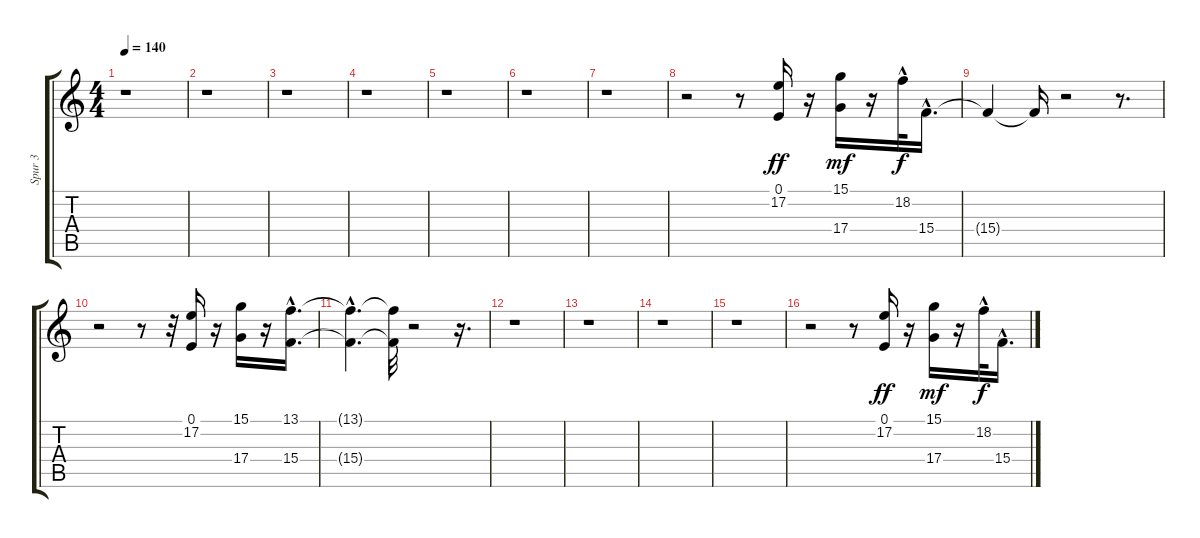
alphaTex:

\track ("Spur 3" "Spur 3") {instrument choiraahs}
\staff {score tabs}
\tuning (E4 B3 G3 D3 A2 E2) {hide}
\ts (4 4)
\tempo 140
\clef g2
\ks c
r.1{dy f} |
r.1 |
r.1 |
r.1 |
r.1 |
r.1 |
r.1 |
r.2 r.8 (0.1 17.2).16{dy ff} r.16 (15.1 17.4).16{dy mf} r.16 18.2{hac}.32{dy f} 15.4{hac}.16{d} |
15.4{t}.4 15.4{t}.16 r.2 r.8{d} |
r.2 r.8 r.32 (0.1 17.2).16 r.16 (15.1 17.4).16 r.16 (13.1{hac} 15.4{hac}).16{d} |
(13.1{hac t} 15.4{hac t}).4{d} (13.1{t} 15.4{t}).32 r.2 r.16{d} |
r.1 |
r.1 |
r.1 |
r.1 |
r.2 r.8 (0.1 17.2).16{dy ff} r.16 (15.1 17.4).16{dy mf} r.16 18.2{hac}.32{dy f} 15.4{hac}.16{d}
